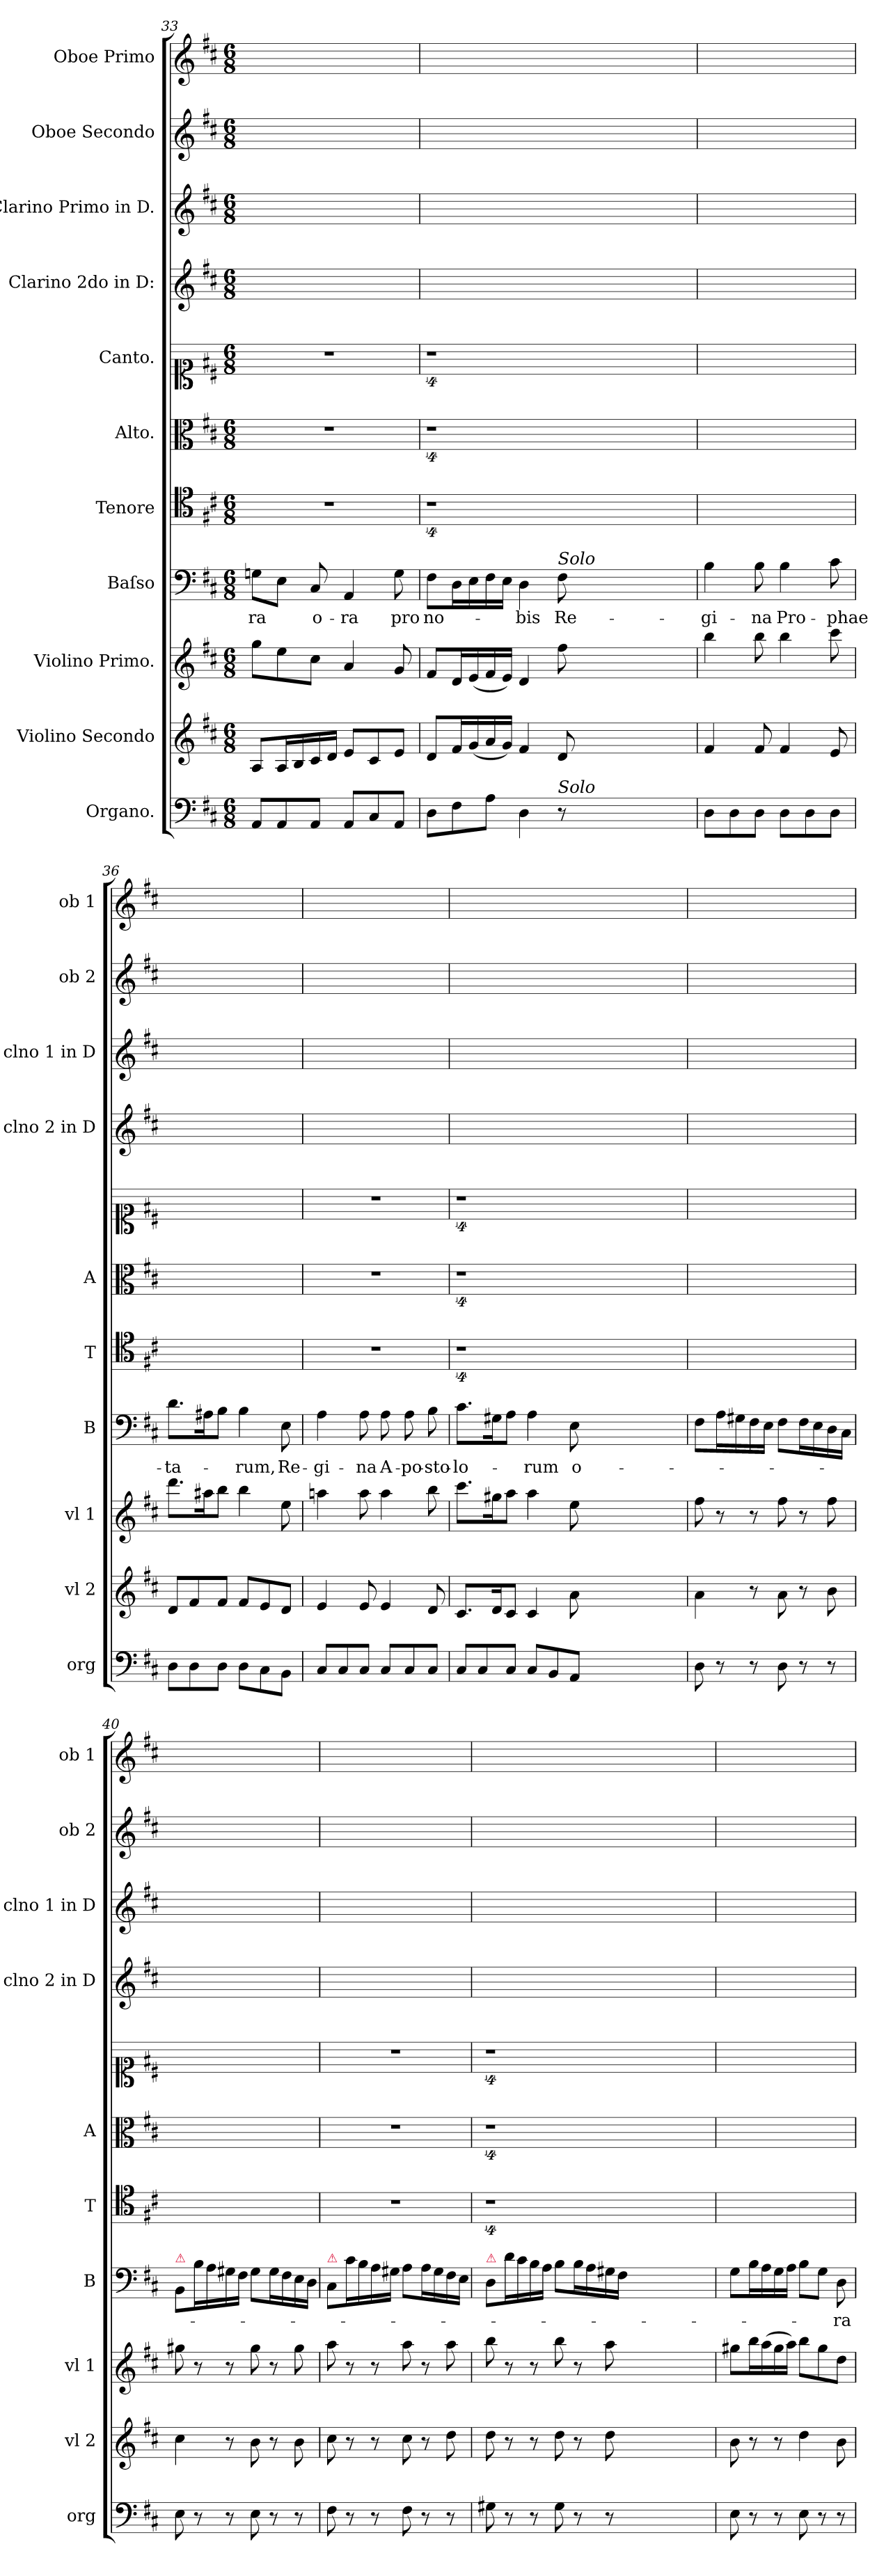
**kern	**kern	**dynam	**kern	**kern	**text	**kern	**kern	**kern	**kern	**kern	**kern	**kern
*part11	*part10	*part10	*part9	*part8	*part8	*part7	*part6	*part5	*part4	*part3	*part2	*part1
*staff11	*staff10	*staff10	*staff9	*staff8	*staff8	*staff7	*staff6	*staff5	*staff4	*staff3	*staff2	*staff1
*I"Organo.	*I"Violino Secondo	*	*I"Violino Primo.	*I"Baſso	*	*I"Tenore	*I"Alto.	*I"Canto.	*I"Clarino 2do in D:	*I"Clarino Primo in D.	*I"Oboe Secondo	*I"Oboe Primo
*I'org	*I'vl 2	*	*I'vl 1	*I'B	*	*I'T	*I'A	*	*I'clno 2 in D	*I'clno 1 in D	*I'ob 2	*I'ob 1
*clefF4	*clefG2	*	*clefG2	*clefF4	*	*clefC4	*clefC3	*clefC1	*clefG2	*clefG2	*clefG2	*clefG2
*k[f#c#]	*k[f#c#]	*	*k[f#c#]	*k[f#c#]	*	*k[f#c#]	*k[f#c#]	*k[f#c#]	*k[f#c#]	*k[f#c#]	*k[f#c#]	*k[f#c#]
*D:	*D:	*	*D:	*D:	*	*D:	*D:	*D:	*D:	*D:	*D:	*D:
*M6/8	*M6/8	*	*M6/8	*M6/8	*	*M6/8	*M6/8	*M6/8	*M6/8	*M6/8	*M6/8	*M6/8
=33	=33	=33	=33	=33	=33	=33	=33	=33	=33	=33	=33	=33
8AA/L	8A/L	.	8gg\L	8Gn\L	-ra	2.r	2.r	2.r	2.ryy	2.ryy	2.ryy	2.ryy
8AA/	16A/L	.	8ee\	8E\J	.	.	.	.	.	.	.	.
.	16B/	.	.	.	.	.	.	.	.	.	.	.
8AA/J	16c#/	.	8cc#\J	8C#/	o-	.	.	.	.	.	.	.
.	16d/JJ	.	.	.	.	.	.	.	.	.	.	.
8AA/L	8e/L	.	4a/	4AA/	-ra	.	.	.	.	.	.	.
8C#/	8c#/	.	.	.	.	.	.	.	.	.	.	.
8AA/J	8e/J	.	8g/	8G\	pro	.	.	.	.	.	.	.
=34	=34	=34	=34	=34	=34	=34	=34	=34	=34	=34	=34	=34
8D\L	8d/L	.	8f#/L	8F#\L	no-	4%9r	4%9r	4%9r	2.ryy	2.ryy	2.ryy	2.ryy
8F#\	16f#/L	.	16d/L	16D\L	.	.	.	.	.	.	.	.
.	(16g/	.	(16e/	16E\	.	.	.	.	.	.	.	.
8A\J	16a/	.	16f#/	16F#\	.	.	.	.	.	.	.	.
.	16g/JJ)	.	16e/JJ)	16E\JJ	.	.	.	.	.	.	.	.
4D\	4f#/	.	4d/	4D\	-bis	.	.	.	.	.	.	.
!	!	!	!	!LO:TX:a:i:t=Solo	!	!	!	!	!	!	!	!
!LO:TX:a:i:t=Solo	!	!	!	!	!	!	!	!	!	!	!	!
8r	8d/	.	8ff#\	8F#\	Re-	.	.	.	.	.	.	.
1.ryy	1.ryy	.	1.ryy	1.ryy	.	.	.	.	1.ryy	1.ryy	1.ryy	1.ryy
=35	=35	=35	=35	=35	=35	=35	=35	=35	=35	=35	=35	=35
8D\L	4f#/	po	4bb\	4B\	-gi-	2.ryy	2.ryy	2.ryy	2.ryy	2.ryy	2.ryy	2.ryy
8D\	.	.	.	.	.	.	.	.	.	.	.	.
8D\J	8f#/	.	8bb\	8B\	-na	.	.	.	.	.	.	.
8D\L	4f#/	.	4bb\	4B\	Pro-	.	.	.	.	.	.	.
8D\	.	.	.	.	.	.	.	.	.	.	.	.
8D\J	8e/	.	8ccc#\	8c#\	-phae-	.	.	.	.	.	.	.
=36	=36	=36	=36	=36	=36	=36	=36	=36	=36	=36	=36	=36
8D\L	8d/L	.	8.ddd\L	8.d\L	-ta-	2.ryy	2.ryy	2.ryy	2.ryy	2.ryy	2.ryy	2.ryy
8D\	8f#/	.	.	.	.	.	.	.	.	.	.	.
.	.	.	16aa#X\K	16A#X\K	.	.	.	.	.	.	.	.
8D\J	8f#/J	.	8bb\J	8B\J	.	.	.	.	.	.	.	.
8D\L	8f#/L	.	4bb\	4B\	-rum,	.	.	.	.	.	.	.
8C#\	8e/	.	.	.	.	.	.	.	.	.	.	.
8BB\J	8d/J	.	8ee\	8E\	Re-	.	.	.	.	.	.	.
=37	=37	=37	=37	=37	=37	=37	=37	=37	=37	=37	=37	=37
8C#/L	4e/	.	4aan\	4A\	-gi-	2.r	2.r	2.r	2.ryy	2.ryy	2.ryy	2.ryy
8C#/	.	.	.	.	.	.	.	.	.	.	.	.
8C#/J	8e/	.	8aa\	8A\	-na	.	.	.	.	.	.	.
8C#/L	4e/	.	4aa\	8A\	A-	.	.	.	.	.	.	.
8C#/	.	.	.	8A\	-po-	.	.	.	.	.	.	.
8C#/J	8d/	.	8bb\	8B\	-sto-	.	.	.	.	.	.	.
=38	=38	=38	=38	=38	=38	=38	=38	=38	=38	=38	=38	=38
8C#/L	8.c#/L	.	8.ccc#\L	8.c#\L	-lo-	4%9r	4%9r	4%9r	2.ryy	2.ryy	2.ryy	2.ryy
8C#/	.	.	.	.	.	.	.	.	.	.	.	.
.	16d/K	.	16gg#X\K	16G#X\K	.	.	.	.	.	.	.	.
8C#/J	8c#/J	.	8aa\J	8A\J	.	.	.	.	.	.	.	.
8C#/L	4c#/	.	4aa\	4A\	-rum	.	.	.	.	.	.	.
8BB/	.	.	.	.	.	.	.	.	.	.	.	.
8AA/J	8a\	.	8ee\	8E\	o-	.	.	.	.	.	.	.
1.ryy	1.ryy	.	1.ryy	1.ryy	.	.	.	.	1.ryy	1.ryy	1.ryy	1.ryy
=39	=39	=39	=39	=39	=39	=39	=39	=39	=39	=39	=39	=39
8D\	4a\	.	8ff#\	8F#\L	.	2.ryy	2.ryy	2.ryy	2.ryy	2.ryy	2.ryy	2.ryy
8r	.	.	8r	16A\L	.	.	.	.	.	.	.	.
.	.	.	.	16G#X\	.	.	.	.	.	.	.	.
8r	8r	.	8r	16F#\	.	.	.	.	.	.	.	.
.	.	.	.	16E\JJ	.	.	.	.	.	.	.	.
8D\	8a\	.	8ff#\	8F#\L	.	.	.	.	.	.	.	.
8r	8r	.	8r	16F#\L	.	.	.	.	.	.	.	.
.	.	.	.	16E\	.	.	.	.	.	.	.	.
8r	8b\	.	8ff#\	16D\	.	.	.	.	.	.	.	.
.	.	.	.	16C#\JJ	.	.	.	.	.	.	.	.
=40	=40	=40	=40	=40	=40	=40	=40	=40	=40	=40	=40	=40
!	!	!	!	!LO:TX:a:color=crimson:t=⚠	!	!	!	!	!	!	!	!
8E\	4cc#\	.	8gg#X\	8BB/L	.	2.ryy	2.ryy	2.ryy	2.ryy	2.ryy	2.ryy	2.ryy
8r	.	.	8r	16B\L	.	.	.	.	.	.	.	.
.	.	.	.	16A\	.	.	.	.	.	.	.	.
8r	8r	.	8r	16G#X\	.	.	.	.	.	.	.	.
.	.	.	.	16F#\JJ	.	.	.	.	.	.	.	.
8E\	8b\	.	8gg#\	8G#\L	.	.	.	.	.	.	.	.
8r	8r	.	8r	16G#\L	.	.	.	.	.	.	.	.
.	.	.	.	16F#\	.	.	.	.	.	.	.	.
8r	8b\	.	8gg#\	16E\	.	.	.	.	.	.	.	.
.	.	.	.	16D\JJ	.	.	.	.	.	.	.	.
=41	=41	=41	=41	=41	=41	=41	=41	=41	=41	=41	=41	=41
!	!	!	!	!LO:TX:a:color=crimson:t=⚠	!	!	!	!	!	!	!	!
8F#\	8cc#\	.	8aa\	8C#/L	.	2.r	2.r	2.r	2.ryy	2.ryy	2.ryy	2.ryy
8r	8r	.	8r	16c#\L	.	.	.	.	.	.	.	.
.	.	.	.	16B\	.	.	.	.	.	.	.	.
8r	8r	.	8r	16A\	.	.	.	.	.	.	.	.
.	.	.	.	16G#X\JJ	.	.	.	.	.	.	.	.
8F#\	8cc#\	.	8aa\	8A\L	.	.	.	.	.	.	.	.
8r	8r	.	8r	16A\L	.	.	.	.	.	.	.	.
.	.	.	.	16G#\	.	.	.	.	.	.	.	.
8r	8dd\	.	8aa\	16F#\	.	.	.	.	.	.	.	.
.	.	.	.	16E\JJ	.	.	.	.	.	.	.	.
=42	=42	=42	=42	=42	=42	=42	=42	=42	=42	=42	=42	=42
!	!	!	!	!LO:TX:a:color=crimson:t=⚠	!	!	!	!	!	!	!	!
8G#X\	8dd\	.	8bb\	8D/L	.	4%9r	4%9r	4%9r	2.ryy	2.ryy	2.ryy	2.ryy
8r	8r	.	8r	16d\L	.	.	.	.	.	.	.	.
.	.	.	.	16c#\	.	.	.	.	.	.	.	.
8r	8r	.	8r	16B\	.	.	.	.	.	.	.	.
.	.	.	.	16A\JJ	.	.	.	.	.	.	.	.
8G#\	8dd\	.	8bb\	8B\L	.	.	.	.	.	.	.	.
8r	8r	.	8r	16B\L	.	.	.	.	.	.	.	.
.	.	.	.	16A\	.	.	.	.	.	.	.	.
8r	8dd\	.	8aa\	16G#X\	.	.	.	.	.	.	.	.
.	.	.	.	16F#\JJ	.	.	.	.	.	.	.	.
1.ryy	1.ryy	.	1.ryy	1.ryy	.	.	.	.	1.ryy	1.ryy	1.ryy	1.ryy
=43	=43	=43	=43	=43	=43	=43	=43	=43	=43	=43	=43	=43
8E\	8b\	.	8gg#X\L	8G\L	.	2.ryy	2.ryy	2.ryy	2.ryy	2.ryy	2.ryy	2.ryy
8r	8r	.	16bb\L	16B\L	.	.	.	.	.	.	.	.
.	.	.	(16aa\	16A\	.	.	.	.	.	.	.	.
8r	8r	.	16gg#\	16G\	.	.	.	.	.	.	.	.
.	.	.	16aa\JJ)	16A\JJ	.	.	.	.	.	.	.	.
8E\	4dd\	.	8bb\L	8B\L	.	.	.	.	.	.	.	.
8r	.	.	8gg#\	8G\J	.	.	.	.	.	.	.	.
8r	8b\	.	8dd\J	8D\	-ra	.	.	.	.	.	.	.
=	=	=	=	=	=	=	=	=	=	=	=	=
*-	*-	*-	*-	*-	*-	*-	*-	*-	*-	*-	*-	*-
